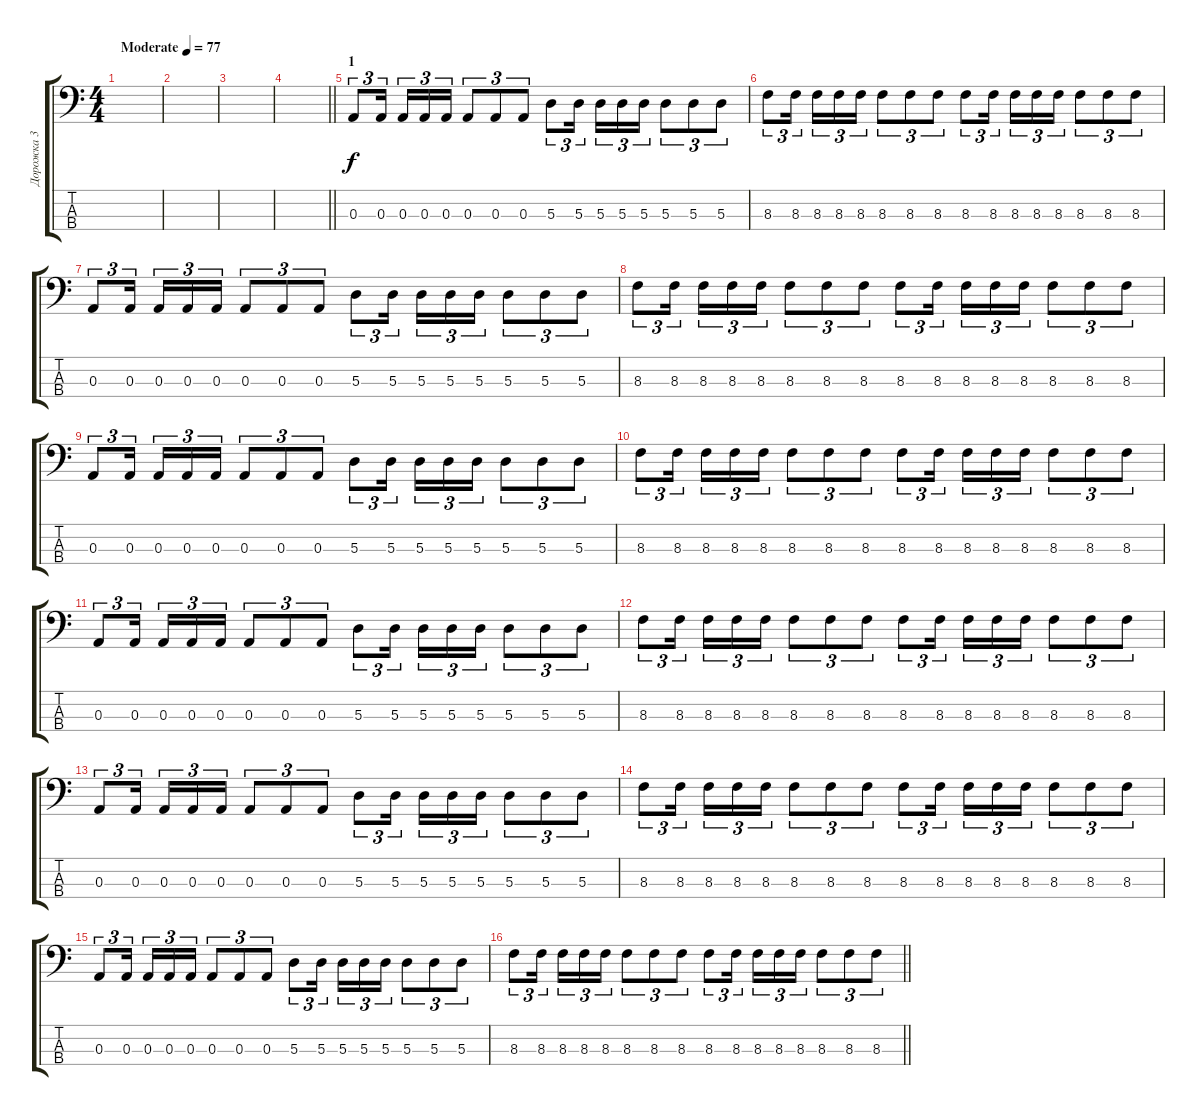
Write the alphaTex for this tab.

\track ("Дорожка 3" "Дорожка 3") {instrument electricbassfinger}
\staff {score tabs}
\tuning (G2 D2 A1 E1) {hide}
\ts (4 4)
\tempo (77 "Moderate")
\clef f4
\ks c
|
|
|
\barLineRight lightlight
|
\section ("" "1")
0.3.8{tu (3 2)} 0.3.16{tu (3 2) beam splitsecondary} 0.3.16{tu (3 2)} 0.3.16{tu (3 2)} 0.3.16{tu (3 2)} 0.3.8{tu (3 2)} 0.3.8{tu (3 2)} 0.3.8{tu (3 2)} 5.3.8{tu (3 2)} 5.3.16{tu (3 2) beam splitsecondary} 5.3.16{tu (3 2)} 5.3.16{tu (3 2)} 5.3.16{tu (3 2)} 5.3.8{tu (3 2)} 5.3.8{tu (3 2)} 5.3.8{tu (3 2)} |
8.3.8{tu (3 2)} 8.3.16{tu (3 2) beam splitsecondary} 8.3.16{tu (3 2)} 8.3.16{tu (3 2)} 8.3.16{tu (3 2)} 8.3.8{tu (3 2)} 8.3.8{tu (3 2)} 8.3.8{tu (3 2)} 8.3.8{tu (3 2)} 8.3.16{tu (3 2) beam splitsecondary} 8.3.16{tu (3 2)} 8.3.16{tu (3 2)} 8.3.16{tu (3 2)} 8.3.8{tu (3 2)} 8.3.8{tu (3 2)} 8.3.8{tu (3 2)} |
0.3.8{tu (3 2)} 0.3.16{tu (3 2) beam splitsecondary} 0.3.16{tu (3 2)} 0.3.16{tu (3 2)} 0.3.16{tu (3 2)} 0.3.8{tu (3 2)} 0.3.8{tu (3 2)} 0.3.8{tu (3 2)} 5.3.8{tu (3 2)} 5.3.16{tu (3 2) beam splitsecondary} 5.3.16{tu (3 2)} 5.3.16{tu (3 2)} 5.3.16{tu (3 2)} 5.3.8{tu (3 2)} 5.3.8{tu (3 2)} 5.3.8{tu (3 2)} |
8.3.8{tu (3 2)} 8.3.16{tu (3 2) beam splitsecondary} 8.3.16{tu (3 2)} 8.3.16{tu (3 2)} 8.3.16{tu (3 2)} 8.3.8{tu (3 2)} 8.3.8{tu (3 2)} 8.3.8{tu (3 2)} 8.3.8{tu (3 2)} 8.3.16{tu (3 2) beam splitsecondary} 8.3.16{tu (3 2)} 8.3.16{tu (3 2)} 8.3.16{tu (3 2)} 8.3.8{tu (3 2)} 8.3.8{tu (3 2)} 8.3.8{tu (3 2)} |
0.3.8{tu (3 2)} 0.3.16{tu (3 2) beam splitsecondary} 0.3.16{tu (3 2)} 0.3.16{tu (3 2)} 0.3.16{tu (3 2)} 0.3.8{tu (3 2)} 0.3.8{tu (3 2)} 0.3.8{tu (3 2)} 5.3.8{tu (3 2)} 5.3.16{tu (3 2) beam splitsecondary} 5.3.16{tu (3 2)} 5.3.16{tu (3 2)} 5.3.16{tu (3 2)} 5.3.8{tu (3 2)} 5.3.8{tu (3 2)} 5.3.8{tu (3 2)} |
8.3.8{tu (3 2)} 8.3.16{tu (3 2) beam splitsecondary} 8.3.16{tu (3 2)} 8.3.16{tu (3 2)} 8.3.16{tu (3 2)} 8.3.8{tu (3 2)} 8.3.8{tu (3 2)} 8.3.8{tu (3 2)} 8.3.8{tu (3 2)} 8.3.16{tu (3 2) beam splitsecondary} 8.3.16{tu (3 2)} 8.3.16{tu (3 2)} 8.3.16{tu (3 2)} 8.3.8{tu (3 2)} 8.3.8{tu (3 2)} 8.3.8{tu (3 2)} |
0.3.8{tu (3 2)} 0.3.16{tu (3 2) beam splitsecondary} 0.3.16{tu (3 2)} 0.3.16{tu (3 2)} 0.3.16{tu (3 2)} 0.3.8{tu (3 2)} 0.3.8{tu (3 2)} 0.3.8{tu (3 2)} 5.3.8{tu (3 2)} 5.3.16{tu (3 2) beam splitsecondary} 5.3.16{tu (3 2)} 5.3.16{tu (3 2)} 5.3.16{tu (3 2)} 5.3.8{tu (3 2)} 5.3.8{tu (3 2)} 5.3.8{tu (3 2)} |
8.3.8{tu (3 2)} 8.3.16{tu (3 2) beam splitsecondary} 8.3.16{tu (3 2)} 8.3.16{tu (3 2)} 8.3.16{tu (3 2)} 8.3.8{tu (3 2)} 8.3.8{tu (3 2)} 8.3.8{tu (3 2)} 8.3.8{tu (3 2)} 8.3.16{tu (3 2) beam splitsecondary} 8.3.16{tu (3 2)} 8.3.16{tu (3 2)} 8.3.16{tu (3 2)} 8.3.8{tu (3 2)} 8.3.8{tu (3 2)} 8.3.8{tu (3 2)} |
0.3.8{tu (3 2)} 0.3.16{tu (3 2) beam splitsecondary} 0.3.16{tu (3 2)} 0.3.16{tu (3 2)} 0.3.16{tu (3 2)} 0.3.8{tu (3 2)} 0.3.8{tu (3 2)} 0.3.8{tu (3 2)} 5.3.8{tu (3 2)} 5.3.16{tu (3 2) beam splitsecondary} 5.3.16{tu (3 2)} 5.3.16{tu (3 2)} 5.3.16{tu (3 2)} 5.3.8{tu (3 2)} 5.3.8{tu (3 2)} 5.3.8{tu (3 2)} |
8.3.8{tu (3 2)} 8.3.16{tu (3 2) beam splitsecondary} 8.3.16{tu (3 2)} 8.3.16{tu (3 2)} 8.3.16{tu (3 2)} 8.3.8{tu (3 2)} 8.3.8{tu (3 2)} 8.3.8{tu (3 2)} 8.3.8{tu (3 2)} 8.3.16{tu (3 2) beam splitsecondary} 8.3.16{tu (3 2)} 8.3.16{tu (3 2)} 8.3.16{tu (3 2)} 8.3.8{tu (3 2)} 8.3.8{tu (3 2)} 8.3.8{tu (3 2)} |
0.3.8{tu (3 2)} 0.3.16{tu (3 2) beam splitsecondary} 0.3.16{tu (3 2)} 0.3.16{tu (3 2)} 0.3.16{tu (3 2)} 0.3.8{tu (3 2)} 0.3.8{tu (3 2)} 0.3.8{tu (3 2)} 5.3.8{tu (3 2)} 5.3.16{tu (3 2) beam splitsecondary} 5.3.16{tu (3 2)} 5.3.16{tu (3 2)} 5.3.16{tu (3 2)} 5.3.8{tu (3 2)} 5.3.8{tu (3 2)} 5.3.8{tu (3 2)} |
\barLineRight lightlight
8.3.8{tu (3 2)} 8.3.16{tu (3 2) beam splitsecondary} 8.3.16{tu (3 2)} 8.3.16{tu (3 2)} 8.3.16{tu (3 2)} 8.3.8{tu (3 2)} 8.3.8{tu (3 2)} 8.3.8{tu (3 2)} 8.3.8{tu (3 2)} 8.3.16{tu (3 2) beam splitsecondary} 8.3.16{tu (3 2)} 8.3.16{tu (3 2)} 8.3.16{tu (3 2)} 8.3.8{tu (3 2)} 8.3.8{tu (3 2)} 8.3.8{tu (3 2)}
